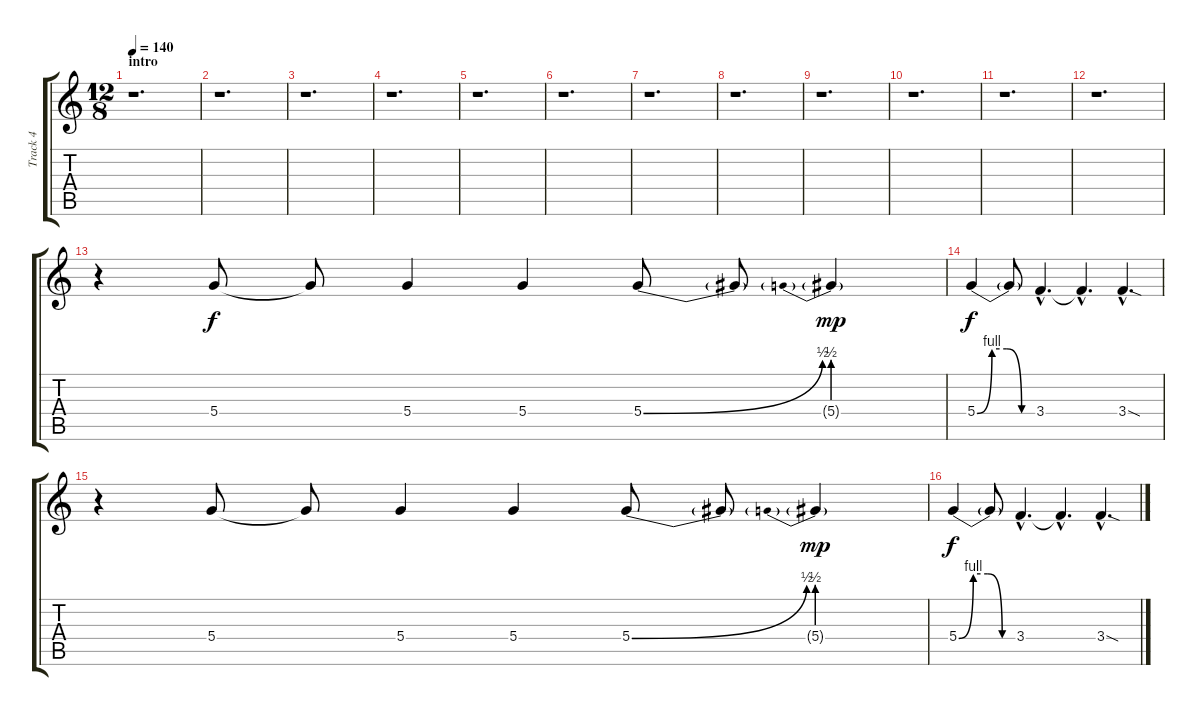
\track ("Track 4" "Track 4") {instrument overdrivenguitar}
\staff {score tabs}
\tuning (E4 B3 G3 D3 A2 E2) {hide}
\ts (12 8)
\section ("" "intro")
\tempo 140
\clef g2
\ks c
r.1{d dy f instrument overdrivenguitar} |
r.1{d} |
r.1{d} |
r.1{d} |
r.1{d} |
r.1{d} |
r.1{d} |
r.1{d} |
r.1{d} |
r.1{d} |
r.1{d} |
r.1{d} |
r.4 5.4.8 5.4{t}.8 5.4.4 5.4.4 5.4{be (bend 0 0 60 2)}.8 5.4{t}.8 5.4{be (prebend 0 2 60 2) g}.4{dy mp} |
5.4{be (custom 0 0 15 4 30 4 45 0 60 0)}.4{dy f} 5.4{t}.8 3.4{hac}.4{d} 3.4{hac t}.4{d} 3.4{sod hac}.4{d} |
r.4 5.4.8 5.4{t}.8 5.4.4 5.4.4 5.4{be (bend 0 0 60 2)}.8 5.4{t}.8 5.4{be (prebend 0 2 60 2) g}.4{dy mp} |
5.4{be (custom 0 0 15 4 30 4 45 0 60 0)}.4{dy f} 5.4{t}.8 3.4{hac}.4{d} 3.4{hac t}.4{d} 3.4{sod hac}.4{d}
